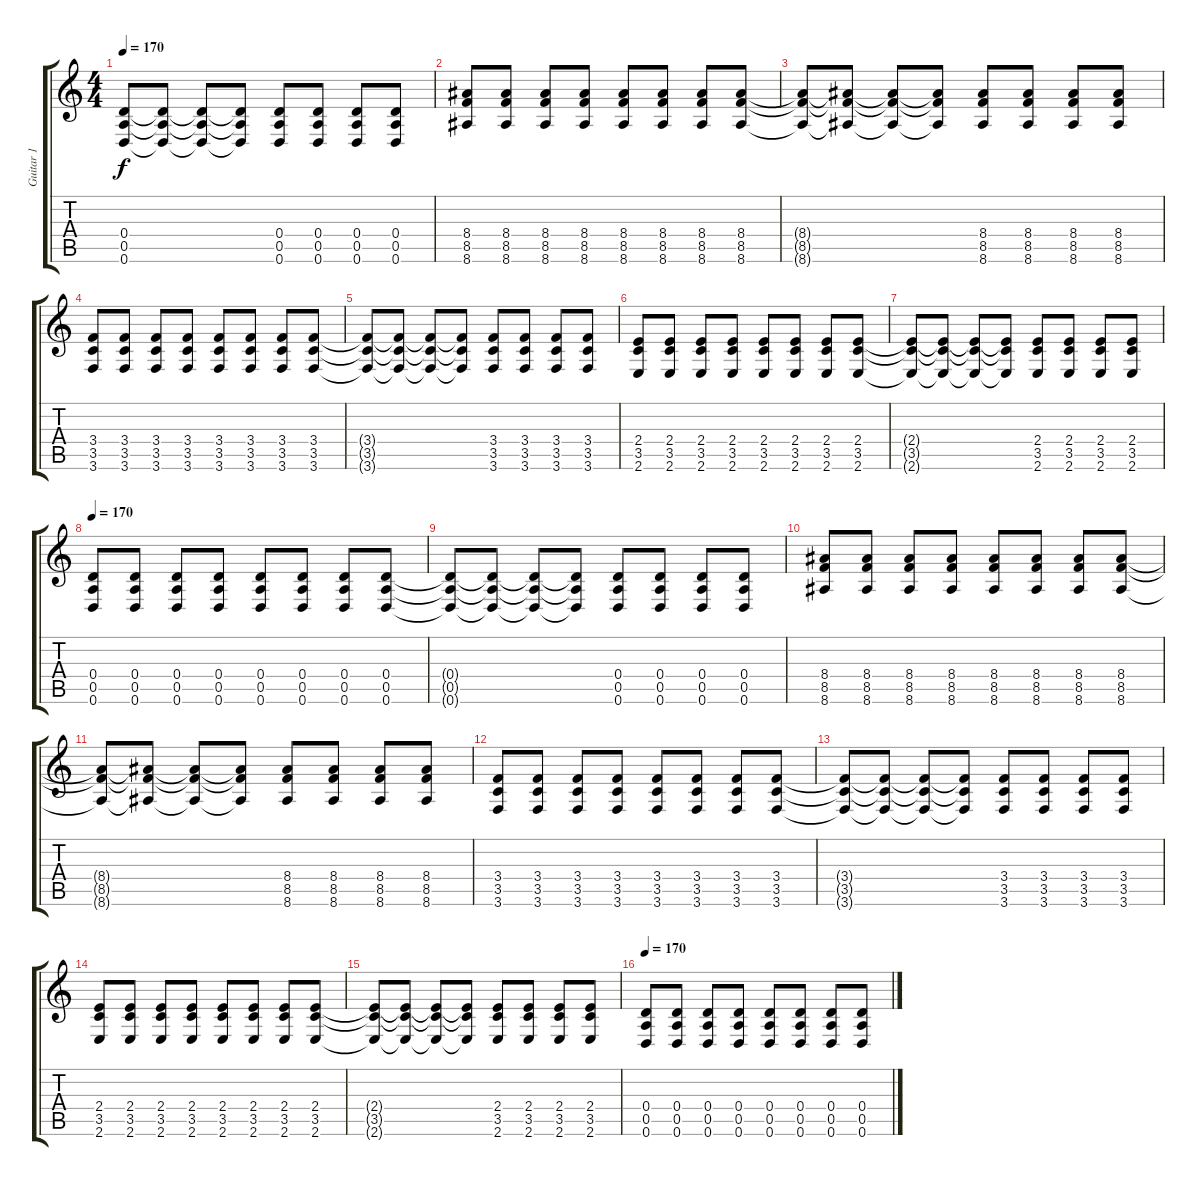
\track ("Guitar 1" "Guitar 1") {instrument distortionguitar}
\staff {score tabs}
\tuning (E4 B3 G3 D3 A2 D2) {hide}
\ts (4 4)
\tempo 170
\clef g2
\ks c
(0.4{t} 0.5{t} 0.6{t}).8{dy f} (0.4{t} 0.5{t} 0.6{t}).8 (0.4{t} 0.5{t} 0.6{t}).8 (0.4{t} 0.5{t} 0.6{t}).8 (0.4 0.5 0.6).8 (0.4 0.5 0.6).8 (0.4 0.5 0.6).8 (0.4 0.5 0.6).8 |
(8.4 8.5 8.6).8 (8.4 8.5 8.6).8 (8.4 8.5 8.6).8 (8.4 8.5 8.6).8 (8.4 8.5 8.6).8 (8.4 8.5 8.6).8 (8.4 8.5 8.6).8 (8.4 8.5 8.6).8 |
(8.4{t} 8.5{t} 8.6{t}).8 (8.4{t} 8.5{t} 8.6{t}).8 (8.4{t} 8.5{t} 8.6{t}).8 (8.4{t} 8.5{t} 8.6{t}).8 (8.4 8.5 8.6).8 (8.4 8.5 8.6).8 (8.4 8.5 8.6).8 (8.4 8.5 8.6).8 |
(3.4 3.5 3.6).8 (3.4 3.5 3.6).8 (3.4 3.5 3.6).8 (3.4 3.5 3.6).8 (3.4 3.5 3.6).8 (3.4 3.5 3.6).8 (3.4 3.5 3.6).8 (3.4 3.5 3.6).8 |
(3.4{t} 3.5{t} 3.6{t}).8 (3.4{t} 3.5{t} 3.6{t}).8 (3.4{t} 3.5{t} 3.6{t}).8 (3.4{t} 3.5{t} 3.6{t}).8 (3.4 3.5 3.6).8 (3.4 3.5 3.6).8 (3.4 3.5 3.6).8 (3.4 3.5 3.6).8 |
(2.4 3.5 2.6).8 (2.4 3.5 2.6).8 (2.4 3.5 2.6).8 (2.4 3.5 2.6).8 (2.4 3.5 2.6).8 (2.4 3.5 2.6).8 (2.4 3.5 2.6).8 (2.4 3.5 2.6).8 |
(2.4{t} 3.5{t} 2.6{t}).8 (2.4{t} 3.5{t} 2.6{t}).8 (2.4{t} 3.5{t} 2.6{t}).8 (2.4{t} 3.5{t} 2.6{t}).8 (2.4 3.5 2.6).8 (2.4 3.5 2.6).8 (2.4 3.5 2.6).8 (2.4 3.5 2.6).8 |
\tempo 170
(0.4 0.5 0.6).8 (0.4 0.5 0.6).8 (0.4 0.5 0.6).8 (0.4 0.5 0.6).8 (0.4 0.5 0.6).8 (0.4 0.5 0.6).8 (0.4 0.5 0.6).8 (0.4 0.5 0.6).8 |
(0.4{t} 0.5{t} 0.6{t}).8 (0.4{t} 0.5{t} 0.6{t}).8 (0.4{t} 0.5{t} 0.6{t}).8 (0.4{t} 0.5{t} 0.6{t}).8 (0.4 0.5 0.6).8 (0.4 0.5 0.6).8 (0.4 0.5 0.6).8 (0.4 0.5 0.6).8 |
(8.4 8.5 8.6).8 (8.4 8.5 8.6).8 (8.4 8.5 8.6).8 (8.4 8.5 8.6).8 (8.4 8.5 8.6).8 (8.4 8.5 8.6).8 (8.4 8.5 8.6).8 (8.4 8.5 8.6).8 |
(8.4{t} 8.5{t} 8.6{t}).8 (8.4{t} 8.5{t} 8.6{t}).8 (8.4{t} 8.5{t} 8.6{t}).8 (8.4{t} 8.5{t} 8.6{t}).8 (8.4 8.5 8.6).8 (8.4 8.5 8.6).8 (8.4 8.5 8.6).8 (8.4 8.5 8.6).8 |
(3.4 3.5 3.6).8 (3.4 3.5 3.6).8 (3.4 3.5 3.6).8 (3.4 3.5 3.6).8 (3.4 3.5 3.6).8 (3.4 3.5 3.6).8 (3.4 3.5 3.6).8 (3.4 3.5 3.6).8 |
(3.4{t} 3.5{t} 3.6{t}).8 (3.4{t} 3.5{t} 3.6{t}).8 (3.4{t} 3.5{t} 3.6{t}).8 (3.4{t} 3.5{t} 3.6{t}).8 (3.4 3.5 3.6).8 (3.4 3.5 3.6).8 (3.4 3.5 3.6).8 (3.4 3.5 3.6).8 |
(2.4 3.5 2.6).8 (2.4 3.5 2.6).8 (2.4 3.5 2.6).8 (2.4 3.5 2.6).8 (2.4 3.5 2.6).8 (2.4 3.5 2.6).8 (2.4 3.5 2.6).8 (2.4 3.5 2.6).8 |
(2.4{t} 3.5{t} 2.6{t}).8 (2.4{t} 3.5{t} 2.6{t}).8 (2.4{t} 3.5{t} 2.6{t}).8 (2.4{t} 3.5{t} 2.6{t}).8 (2.4 3.5 2.6).8 (2.4 3.5 2.6).8 (2.4 3.5 2.6).8 (2.4 3.5 2.6).8 |
\tempo 170
(0.4 0.5 0.6).8 (0.4 0.5 0.6).8 (0.4 0.5 0.6).8 (0.4 0.5 0.6).8 (0.4 0.5 0.6).8 (0.4 0.5 0.6).8 (0.4 0.5 0.6).8 (0.4 0.5 0.6).8
